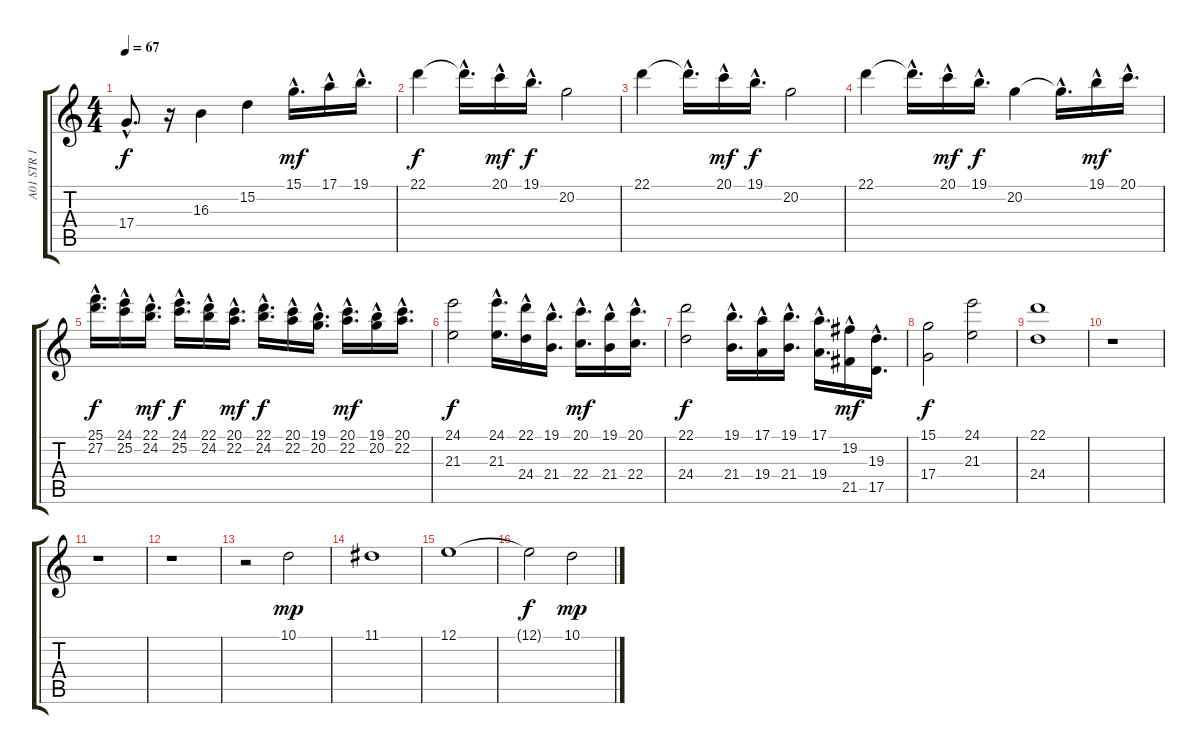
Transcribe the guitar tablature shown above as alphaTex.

\track ("A01 STR 1" "A01 STR 1") {instrument stringensemble1}
\staff {score tabs}
\tuning (E4 B3 G3 D3 A2 E2) {hide}
\ts (4 4)
\tempo 67
\clef g2
\ks c
17.4{hac t}.8{d dy f} r.16 16.3.4 15.2.4 15.1{hac}.16{d dy mf} 17.1{hac}.16 19.1{hac}.16{d} |
22.1.4{dy f} 22.1{hac t}.16{d} 20.1{hac}.16{dy mf} 19.1{hac}.16{d dy f} 20.2.2 |
22.1.4 22.1{hac t}.16{d} 20.1{hac}.16{dy mf} 19.1{hac}.16{d dy f} 20.2.2 |
22.1.4 22.1{hac t}.16{d} 20.1{hac}.16{dy mf} 19.1{hac}.16{d dy f} 20.2.4 20.2{hac t}.16{d} 19.1{hac}.16{dy mf} 20.1{hac}.16{d} |
(25.1{hac} 27.2{hac}).16{d dy f} (24.1{hac} 25.2{hac}).16 (22.1{hac} 24.2{hac}).16{d dy mf} (24.1{hac} 25.2{hac}).16{d dy f} (22.1{hac} 24.2{hac}).16 (20.1{hac} 22.2{hac}).16{d dy mf} (22.1{hac} 24.2{hac}).16{d dy f} (20.1{hac} 22.2{hac}).16 (19.1{hac} 20.2{hac}).16{d} (20.1{hac} 22.2{hac}).16{d dy mf} (19.1{hac} 20.2{hac}).16 (20.1{hac} 22.2{hac}).16{d} |
(24.1 21.3).2{dy f} (24.1{hac} 21.3{hac}).16{d} (22.1{hac} 24.4{hac}).16 (19.1{hac} 21.4{hac}).16{d} (20.1{hac} 22.4{hac}).16{d dy mf} (19.1{hac} 21.4{hac}).16 (20.1{hac} 22.4{hac}).16{d} |
(22.1 24.4).2{dy f} (19.1{hac} 21.4{hac}).16{d} (17.1{hac} 19.4{hac}).16 (19.1{hac} 21.4{hac}).16{d} (17.1{hac} 19.4{hac}).16{d} (19.2{hac} 21.5{hac}).16{dy mf} (19.3{hac} 17.5{hac}).16{d} |
(15.1 17.4).2{dy f} (24.1 21.3).2 |
(22.1 24.4).1 |
r.1 |
r.1 |
r.1 |
r.2 10.1.2{dy mp} |
11.1.1 |
12.1.1 |
12.1{t}.2{dy f} 10.1.2{dy mp}
